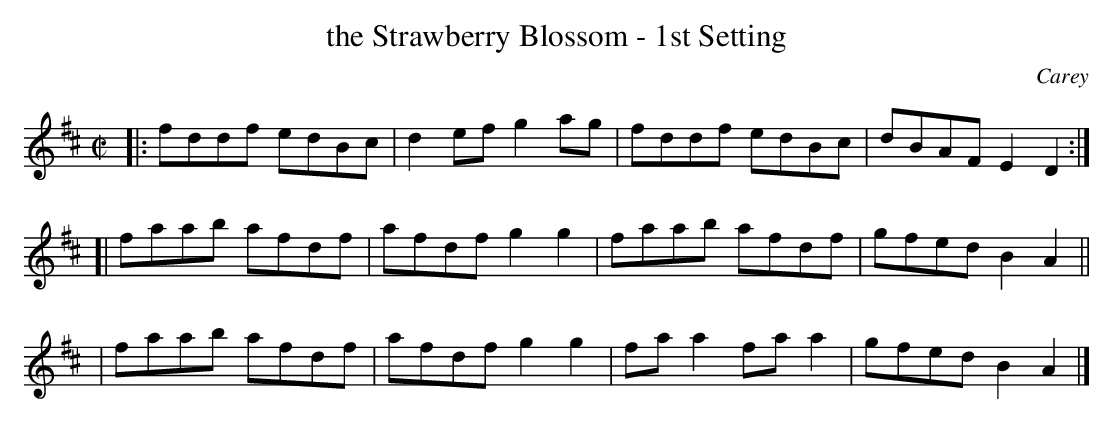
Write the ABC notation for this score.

X:1
T: the Strawberry Blossom - 1st Setting
O: Carey
M: C|
L: 1/8
K: D
|: fddf edBc | d2ef g2ag |  fddf edBc | dBAF E2D2 :|
[| faab afdf | afdf g2g2 |  faab afdf | gfed B2A2 ||
|  faab afdf | afdf g2g2  | faa2 faa2 | gfed B2A2 |]
